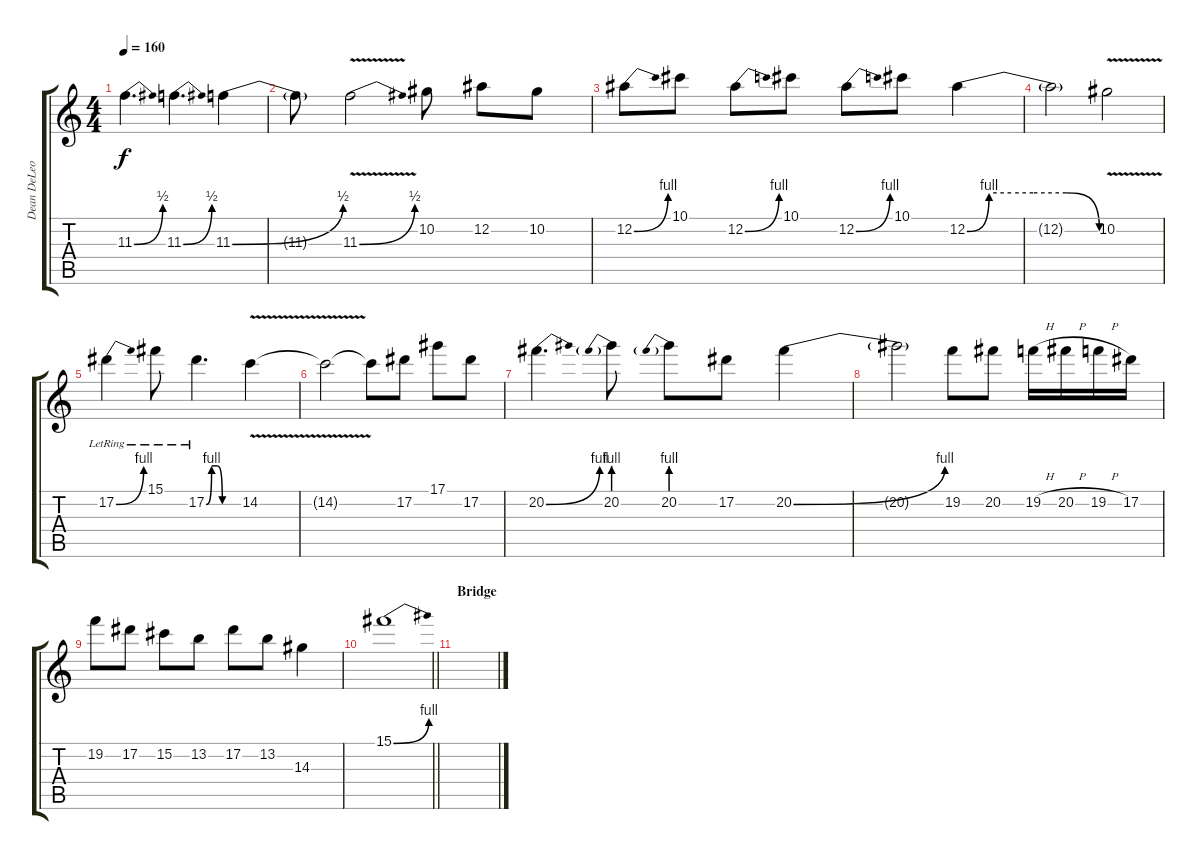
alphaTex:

\track ("Dean DeLeo (Solo)" "Dean DeLeo") {instrument distortionguitar}
\staff {score tabs}
\tuning (Eb4 Bb3 Gb3 Db3 Ab2 Eb2) {hide}
\ts (4 4)
\tempo 160
\clef g2
\ks c
11.3{be (bend 0 0 60 2)}.4{d dy f} 11.3{be (bend 0 0 60 2)}.4{d} 11.3{be (bend 0 0 60 2)}.4 |
11.3{t}.8 11.3{be (bend 0 0 60 2) v}.2 10.2.8 12.2.8 10.2.8 |
12.2{be (bend 0 0 60 4)}.8 10.1.8 12.2{be (bend 0 0 60 4)}.8 10.1.8 12.2{be (bend 0 0 60 4)}.8 10.1.8 12.2{be (custom 0 0 10 4 20 4 30 4 45 4 60 0)}.4 |
12.2{t}.2 10.2{v}.2 |
17.2{be (bend 0 0 60 4) lr}.4 15.1{lr}.8 17.2{be (custom 0 0 10 4 20 4 30 0 60 0) lr}.4{d} 14.2{v}.4 |
14.2{t}.2 14.2{t}.8 17.2.8 17.1.8 17.2.8 |
20.2{be (bend 0 0 60 4)}.4{d} 20.2{be (prebend 0 4 60 4)}.8 20.2{be (prebend 0 4 60 4)}.8 17.2.8 20.2{be (bend 0 0 60 4)}.4 |
20.2{t}.2 19.2.8 20.2.8 19.2{h}.16 20.2{h}.16 19.2{h}.16 17.2.16 |
19.2.8 17.2.8 15.2.8 13.2.8 17.2.8 13.2.8 14.3.4 |
\barLineRight lightlight
15.1{be (bend 0 0 60 4)}.1 |
\section ("" "Bridge")
